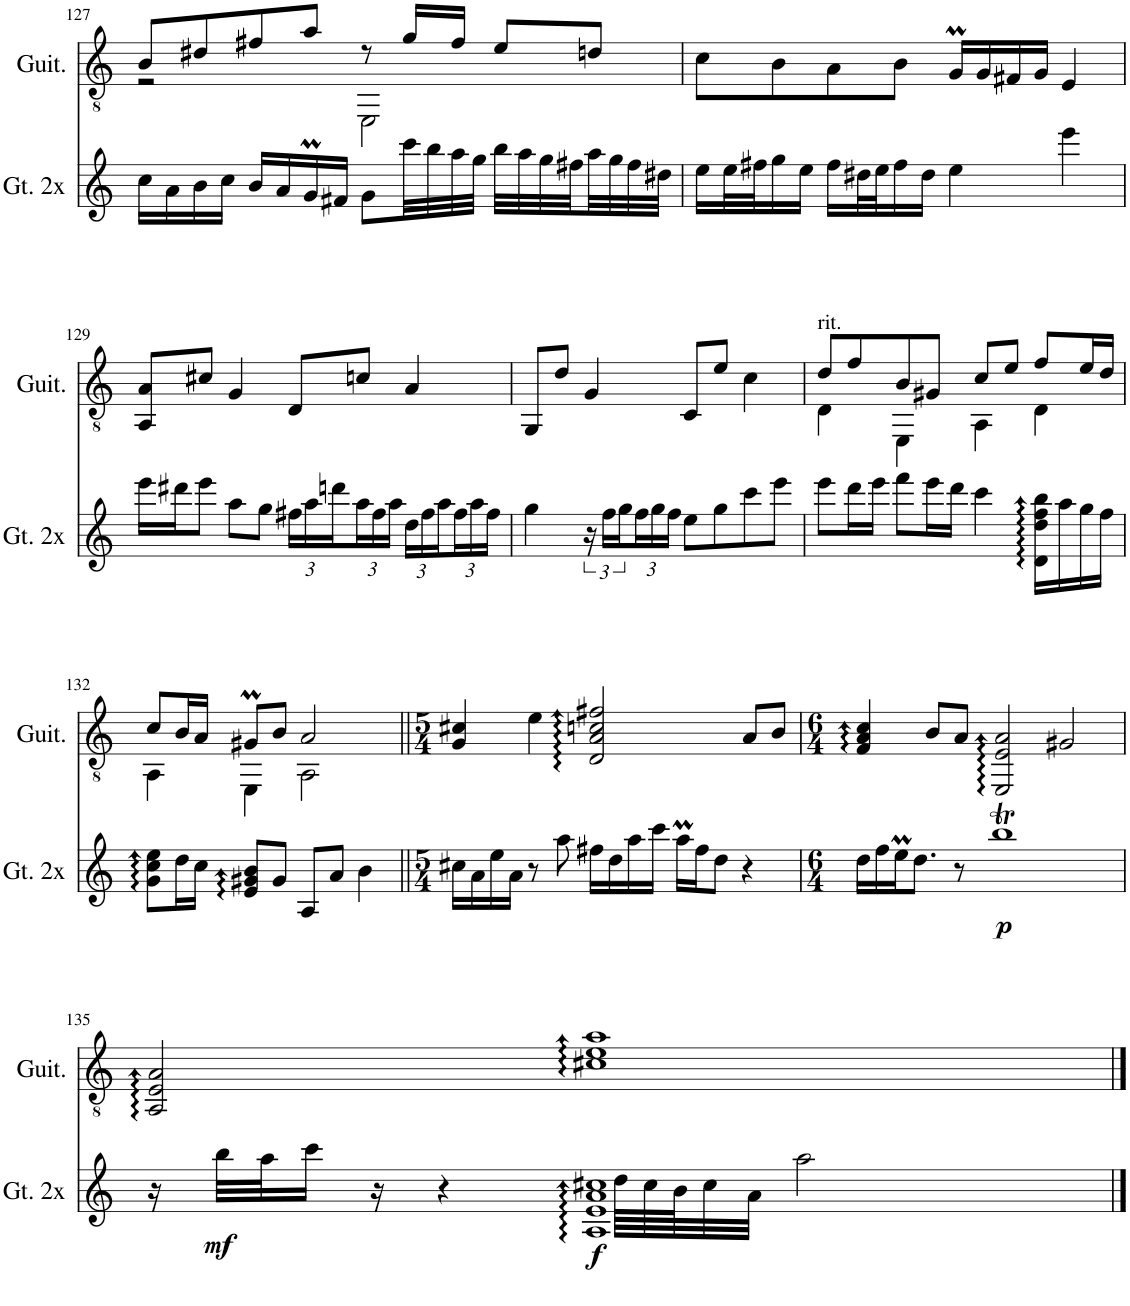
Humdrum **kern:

**kern	**dynam	**kern
*part2	*part2	*part1
*staff2	*staff2	*staff1
*I"Guitar (2x speed)	*	*I"Guitar
*I'Gt. 2x	*	*I'Guit.
!!LO:PB:g=z
*clefG2	*	*clefGv2
*k[]	*	*k[]
*M4/4	*	*M4/4
=127	=127	=127
*	*	*^
16cc\LL	.	8B/L	2r
16a\	.	.	.
16b\	.	8d#X/	.
16cc\JJ	.	.	.
16b/LL	.	8f#X/	.
16a/	.	.	.
16gM/	.	8a/J	.
16f#X/JJ	.	.	.
8g\L	.	8r	2EE\
32ccc\LL	.	16g/LL	.
32bb\	.	.	.
32aa\	.	16f#/JJ	.
32gg\JJJ	.	.	.
32bb\LLL	.	8e/L	.
32aa\	.	.	.
32gg\	.	.	.
32ff#X\	.	.	.
32aa\	.	8dn/J	.
32gg\	.	.	.
32ff#\	.	.	.
32dd#X\JJJ	.	.	.
*	*	*v	*v
=128	=128	=128
16ee\LL	.	8c\L
32ee\L	.	.
32ff#X\J	.	.
16gg\	.	8B\
16ee\JJ	.	.
16ff#\LL	.	8A\
32dd#X\L	.	.
32ee\J	.	.
16ff#\	.	8B\J
16dd#\JJ	.	.
4ee\	.	16GM/LL
.	.	16G/
.	.	16F#X/
.	.	16G/JJ
4eee\	.	4E/
!!LO:LB:g=z
=129	=129	=129
16eee\LL	.	8AA/ 8A/L
16ddd#X\J	.	.
8eee\J	.	8c#X/J
8aa\L	.	4G/
8gg\J	.	.
*Xbrackettup	*	*
24ff#X\LL	.	8D/L
24aa\	.	.
24dddn\	.	.
24aa\	.	8cn/J
24ff#\	.	.
24aa\JJ	.	.
24dd\LL	.	4A/
24ff#\	.	.
24aa\	.	.
24ff#\	.	.
24aa\	.	.
24ff#\JJ	.	.
=130	=130	=130
4gg\	.	8GG/L
.	.	8d/J
*brackettup	*	*
24r	.	4G/
24ff\LL	.	.
24gg\	.	.
*Xbrackettup	*	*
24ff\	.	.
24gg\	.	.
24ff\JJ	.	.
8ee\L	.	8C/L
8gg\	.	8e/J
8ccc\	.	4c\
8eee\J	.	.
=131	=131	=131
*	*	*^
!	!	!LO:TX:a:t=rit.	!
8eee\L	.	8d/L	4D\
16ddd\L	.	8f/	.
16eee\JJ	.	.	.
8fff\L	.	8B/	4EE\
16eee\L	.	8G#X/J	.
16ddd\JJ	.	.	.
4ccc\	.	8c/L	4AA\
.	.	8e/J	.
16d\ 16dd\ 16ff\ 16bb\LL	.	8f/L	4D\
16aa\	.	.	.
16gg\	.	16e/L	.
16ff\JJ	.	16d/JJ	.
!!LO:LB:g=z	!!
=132	=132	=132	=132
8g\ 8cc\ 8ee\L	.	8c/L	4AA\
16dd\L	.	16B/L	.
16cc\JJ	.	16A/JJ	.
8e/ 8g#X/ 8b/L	.	8G#Xm/L	4EE\
8g#/J	.	8B/J	.
8A/L	.	2A/	2AA\
8a/J	.	.	.
4b\	.	.	.
*	*	*v	*v
=133||	=133||	=133||
*M5/4	*	*M5/4
16cc#X\LL	.	4G/ 4c#X/
16a\	.	.
16ee\	.	.
16a\JJ	.	.
8r	.	4e\
8aa\	.	.
16ff#X\LL	.	2D/ 2A/ 2cn/ 2f#X/
16dd\	.	.
16aa\	.	.
16ccc\JJ	.	.
16aaM\LL	.	.
16ff#\J	.	.
8dd\J	.	.
4r	.	8A/L
.	.	8B/J
=134	=134	=134
*M6/4	*	*M6/4
16dd\LL	.	4F/ 4A/ 4c/
16ff\	.	.
16eem\J	.	.
8.dd\J	.	.
.	.	8B/L
8r	.	8A/J
!	!LO:DY:b	!
1bbt	p	2EE/ 2E/ 2A/
.	.	2G#X/
!!LO:LB:g=z
=135	=135	=135
*^	*	*
16r	16ryy	.	2AA/ 2E/ 2A/
!	!	!LO:DY:b	!
*v	*v	*	*
32bb\LLL	mf	.
32aa\J	.	.
16ccc\JJ	.	.
16r	.	.
4r	.	.
!	!LO:DY:b	!
1A 1e 1a 1cc#X	f	1c#X 1e 1a
*^	*	*
.	64dd\LLLL	.	.
.	64cc#\	.	.
.	64b\J	.	.
.	32cc#\	.	.
.	32a\JJJ	.	.
.	64ryy	.	.
.	2aa\	.	.
.	4ryy	.	.
.	16ryy	.	.
*v	*v	*	*
==	==	==
*-	*-	*-
